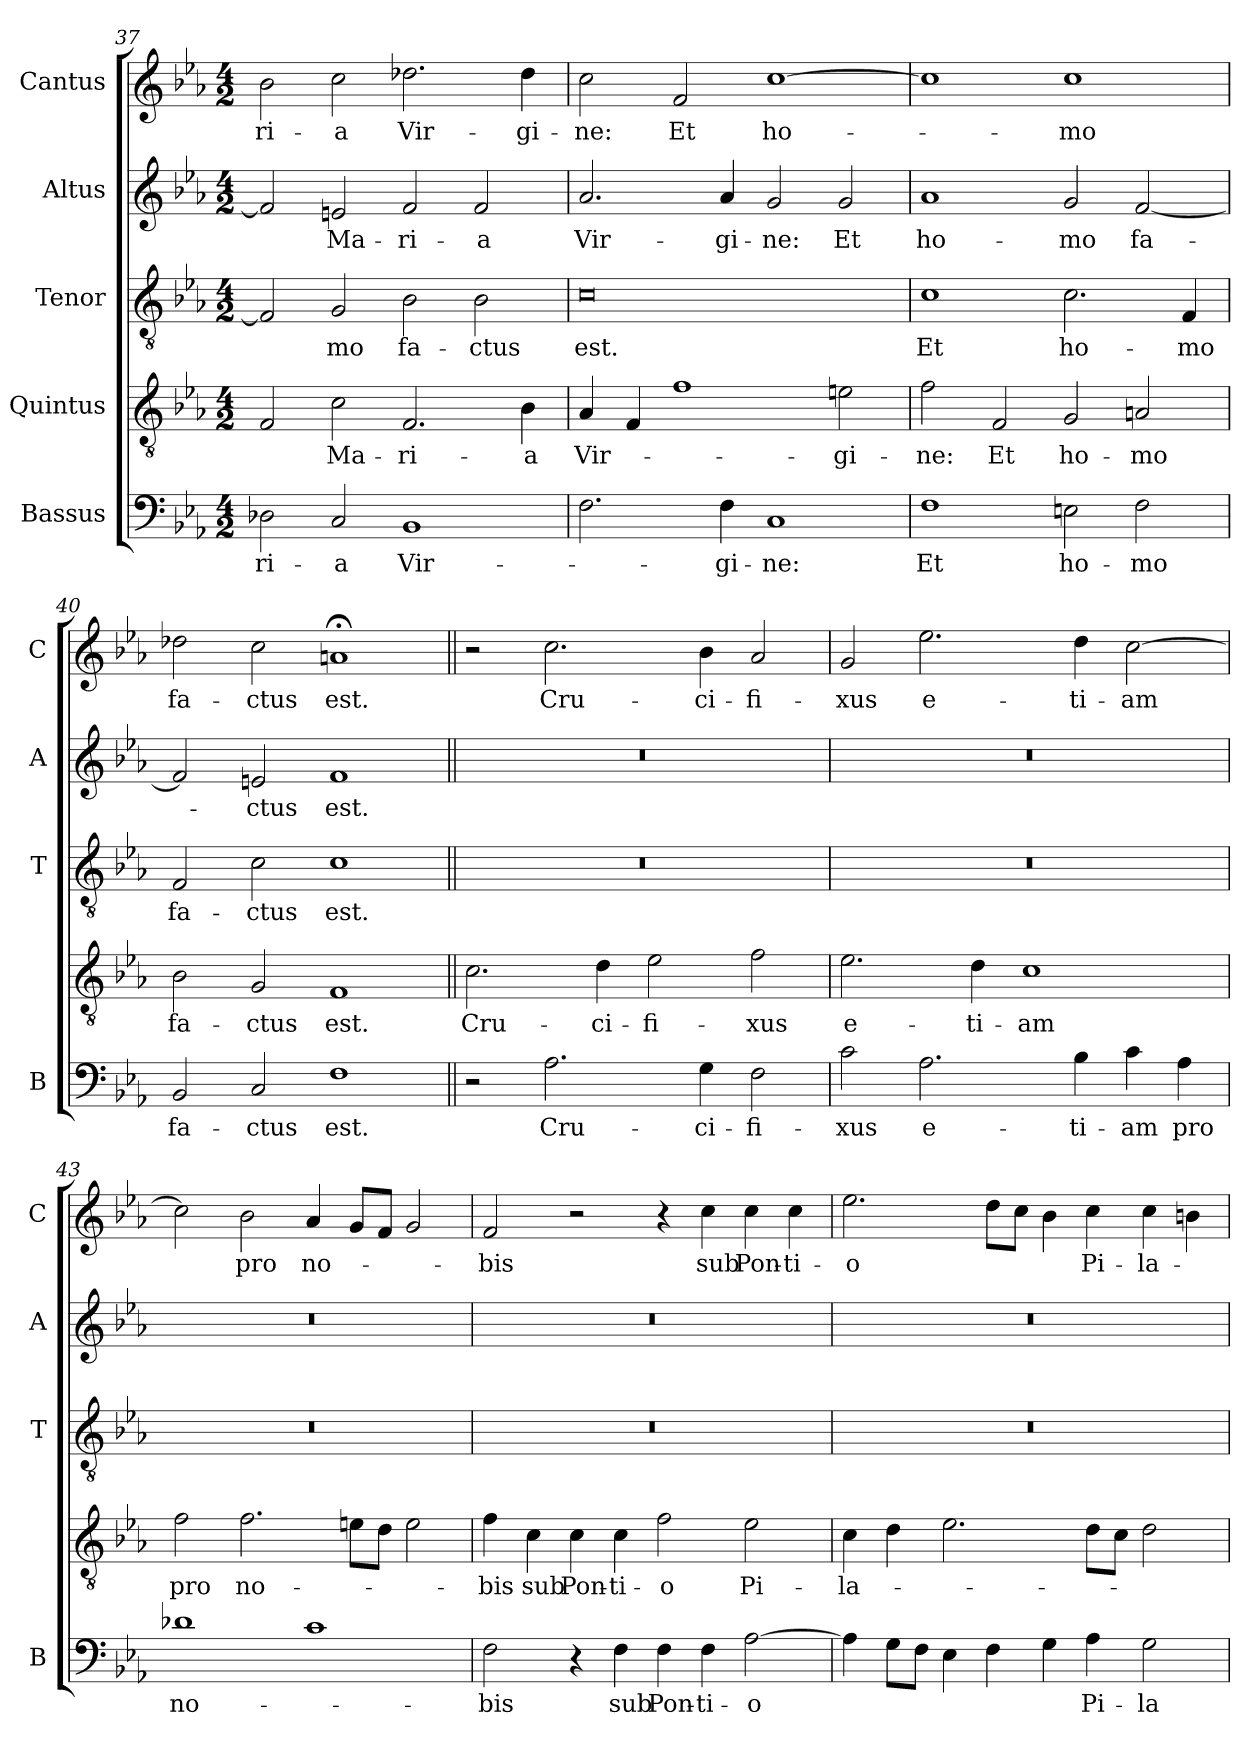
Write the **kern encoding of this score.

**kern	**text	**kern	**text	**kern	**text	**kern	**text	**kern	**text
*part5	*part5	*part4	*part4	*part3	*part3	*part2	*part2	*part1	*part1
*staff5	*staff5	*staff4	*staff4	*staff3	*staff3	*staff2	*staff2	*staff1	*staff1
*I"Bassus	*	*I"Quintus	*	*I"Tenor	*	*I"Altus	*	*I"Cantus	*
*I'B	*	*	*	*I'T	*	*I'A	*	*I'C	*
!!LO:LB:g=z
*clefF4	*	*clefGv2	*	*clefGv2	*	*clefG2	*	*clefG2	*
*k[b-e-a-]	*	*k[b-e-a-]	*	*k[b-e-a-]	*	*k[b-e-a-]	*	*k[b-e-a-]	*
*E-:	*	*E-:	*	*E-:	*	*E-:	*	*E-:	*
*M4/2	*	*M4/2	*	*M4/2	*	*M4/2	*	*M4/2	*
=37	=37	=37	=37	=37	=37	=37	=37	=37	=37
!	!LO:LY:b	!	!	!	!	!	!	!	!LO:LY:b
2D-X\	-ri-	2F/	.	2F/]	.	2f/]	.	2b-\	-ri-
!	!LO:LY:b	!	!LO:LY:b	!	!LO:LY:b	!	!LO:LY:b	!	!LO:LY:b
2C/	-a	2c\	Ma-	2G/	-mo	2en/	Ma-	2cc\	-a
!	!LO:LY:b	!	!LO:LY:b	!	!LO:LY:b	!	!LO:LY:b	!	!LO:LY:b
1BB-	Vir-	2.F/	-ri-	2B-\	fa-	2f/	-ri-	2.dd-X\	Vir-
!	!	!	!	!	!LO:LY:b	!	!LO:LY:b	!	!
.	.	.	.	2B-\	-ctus	2f/	-a	.	.
!	!	!	!LO:LY:b	!	!	!	!	!	!LO:LY:b
.	.	4B-\	-a	.	.	.	.	4dd-\	-gi-
=38	=38	=38	=38	=38	=38	=38	=38	=38	=38
!	!	!	!LO:LY:b	!	!LO:LY:b	!	!LO:LY:b	!	!LO:LY:b
2.F\	.	4A-/	Vir-	0c	est.	2.a-/	Vir-	2cc\	-ne:
.	.	4F/	.	.	.	.	.	.	.
!	!	!	!	!	!	!	!	!	!LO:LY:b
.	.	1f	.	.	.	.	.	2f/	Et
!	!LO:LY:b	!	!	!	!	!	!LO:LY:b	!	!
4F\	-gi-	.	.	.	.	4a-/	-gi-	.	.
!	!LO:LY:b	!	!	!	!	!	!LO:LY:b	!	!LO:LY:b
1C	-ne:	.	.	.	.	2g/	-ne:	[1cc	ho-
!	!	!	!LO:LY:b	!	!	!	!LO:LY:b	!	!
.	.	2en\	-gi-	.	.	2g/	Et	.	.
=39	=39	=39	=39	=39	=39	=39	=39	=39	=39
!	!LO:LY:b	!	!LO:LY:b	!	!LO:LY:b	!	!LO:LY:b	!	!
1F	Et	2f\	-ne:	1c	Et	1a-	ho-	1cc]	.
!	!	!	!LO:LY:b	!	!	!	!	!	!
.	.	2F/	Et	.	.	.	.	.	.
!	!LO:LY:b	!	!LO:LY:b	!	!LO:LY:b	!	!LO:LY:b	!	!LO:LY:b
2En\	ho-	2G/	ho-	2.c\	ho-	2g/	-mo	1cc	-mo
!	!LO:LY:b	!	!LO:LY:b	!	!	!	!LO:LY:b	!	!
2F\	-mo	2An/	-mo	.	.	[2f/	fa-	.	.
!	!	!	!	!	!LO:LY:b	!	!	!	!
.	.	.	.	4F/	-mo	.	.	.	.
=40	=40	=40	=40	=40	=40	=40	=40	=40	=40
!	!LO:LY:b	!	!LO:LY:b	!	!LO:LY:b	!	!	!	!LO:LY:b
2BB-/	fa-	2B-\	fa-	2F/	fa-	2f/]	.	2dd-X\	fa-
!	!LO:LY:b	!	!LO:LY:b	!	!LO:LY:b	!	!LO:LY:b	!	!LO:LY:b
2C/	-ctus	2G/	-ctus	2c\	-ctus	2en/	-ctus	2cc\	-ctus
!	!LO:LY:b	!	!LO:LY:b	!	!LO:LY:b	!	!LO:LY:b	!	!LO:LY:b
1F	est.	1F	est.	1c	est.	1f	est.	1an;<	est.
!!LO:PB:g=z
=41||	=41||	=41||	=41||	=41||	=41||	=41||	=41||	=41||	=41||
!	!	!	!LO:LY:b	!	!	!	!	!	!
2r	.	2.c\	Cru-	0r	.	0r	.	2r	.
!	!LO:LY:b	!	!	!	!	!	!	!	!LO:LY:b
2.A-\	Cru-	.	.	.	.	.	.	2.cc\	Cru-
!	!	!	!LO:LY:b	!	!	!	!	!	!
.	.	4d\	-ci-	.	.	.	.	.	.
!	!	!	!LO:LY:b	!	!	!	!	!	!
.	.	2e-\	-fi-	.	.	.	.	.	.
!	!LO:LY:b	!	!	!	!	!	!	!	!LO:LY:b
4G\	-ci-	.	.	.	.	.	.	4b-\	-ci-
!	!LO:LY:b	!	!LO:LY:b	!	!	!	!	!	!LO:LY:b
2F\	-fi-	2f\	-xus	.	.	.	.	2a-/	-fi-
=42	=42	=42	=42	=42	=42	=42	=42	=42	=42
!	!LO:LY:b	!	!LO:LY:b	!	!	!	!	!	!LO:LY:b
2c\	-xus	2.e-\	e-	0r	.	0r	.	2g/	-xus
!	!LO:LY:b	!	!	!	!	!	!	!	!LO:LY:b
2.A-\	e-	.	.	.	.	.	.	2.ee-\	e-
!	!	!	!LO:LY:b	!	!	!	!	!	!
.	.	4d\	-ti-	.	.	.	.	.	.
!	!	!	!LO:LY:b	!	!	!	!	!	!
.	.	1c	-am	.	.	.	.	.	.
!	!LO:LY:b	!	!	!	!	!	!	!	!LO:LY:b
4B-\	-ti-	.	.	.	.	.	.	4dd\	-ti-
!	!LO:LY:b	!	!	!	!	!	!	!	!LO:LY:b
4c\	-am	.	.	.	.	.	.	[2cc\	-am
!	!LO:LY:b	!	!	!	!	!	!	!	!
4A-\	pro	.	.	.	.	.	.	.	.
=43	=43	=43	=43	=43	=43	=43	=43	=43	=43
!	!LO:LY:b	!	!LO:LY:b	!	!	!	!	!	!
1d-X	no-	2f\	pro	0r	.	0r	.	2cc\]	.
!	!	!	!LO:LY:b	!	!	!	!	!	!LO:LY:b
.	.	2.f\	no-	.	.	.	.	2b-\	pro
!	!	!	!	!	!	!	!	!	!LO:LY:b
1c	.	.	.	.	.	.	.	4a-/	no-
.	.	8en\L	.	.	.	.	.	8g/L	.
.	.	8d\J	.	.	.	.	.	8f/J	.
.	.	2e\	.	.	.	.	.	2g/	.
=44	=44	=44	=44	=44	=44	=44	=44	=44	=44
!	!LO:LY:b	!	!LO:LY:b	!	!	!	!	!	!LO:LY:b
2F\	-bis	4f\	-bis	0r	.	0r	.	2f/	-bis
!	!	!	!LO:LY:b	!	!	!	!	!	!
.	.	4c\	sub	.	.	.	.	.	.
!	!	!	!LO:LY:b	!	!	!	!	!	!
4r	.	4c\	Pon-	.	.	.	.	2r	.
!	!LO:LY:b	!	!LO:LY:b	!	!	!	!	!	!
4F\	sub	4c\	-ti-	.	.	.	.	.	.
!	!LO:LY:b	!	!LO:LY:b	!	!	!	!	!	!
4F\	Pon-	2f\	-o	.	.	.	.	4r	.
!	!LO:LY:b	!	!	!	!	!	!	!	!LO:LY:b
4F\	-ti-	.	.	.	.	.	.	4cc\	sub
!	!LO:LY:b	!	!LO:LY:b	!	!	!	!	!	!LO:LY:b
[2A-\	-o	2e-\	Pi-	.	.	.	.	4cc\	Pon-
!	!	!	!	!	!	!	!	!	!LO:LY:b
.	.	.	.	.	.	.	.	4cc\	-ti-
!!LO:LB:g=z
=45	=45	=45	=45	=45	=45	=45	=45	=45	=45
!	!	!	!LO:LY:b	!	!	!	!	!	!LO:LY:b
4A-\]	.	4c\	-la-	0r	.	0r	.	2.ee-\	-o
8G\L	.	4d\	.	.	.	.	.	.	.
8F\J	.	.	.	.	.	.	.	.	.
4E-\	.	2.e-\	.	.	.	.	.	.	.
4F\	.	.	.	.	.	.	.	8dd\L	.
.	.	.	.	.	.	.	.	8cc\J	.
4G\	.	.	.	.	.	.	.	4b-i\	.
!	!LO:LY:b	!	!	!	!	!	!	!	!LO:LY:b
4A-\	Pi-	8d\L	.	.	.	.	.	4cc\	Pi-
.	.	8c\J	.	.	.	.	.	.	.
!	!LO:LY:b	!	!	!	!	!	!	!	!LO:LY:b
2G\	-la-	2d\	.	.	.	.	.	4cc\	-la-
.	.	.	.	.	.	.	.	4bn\	.
=	=	=	=	=	=	=	=	=	=
*-	*-	*-	*-	*-	*-	*-	*-	*-	*-
